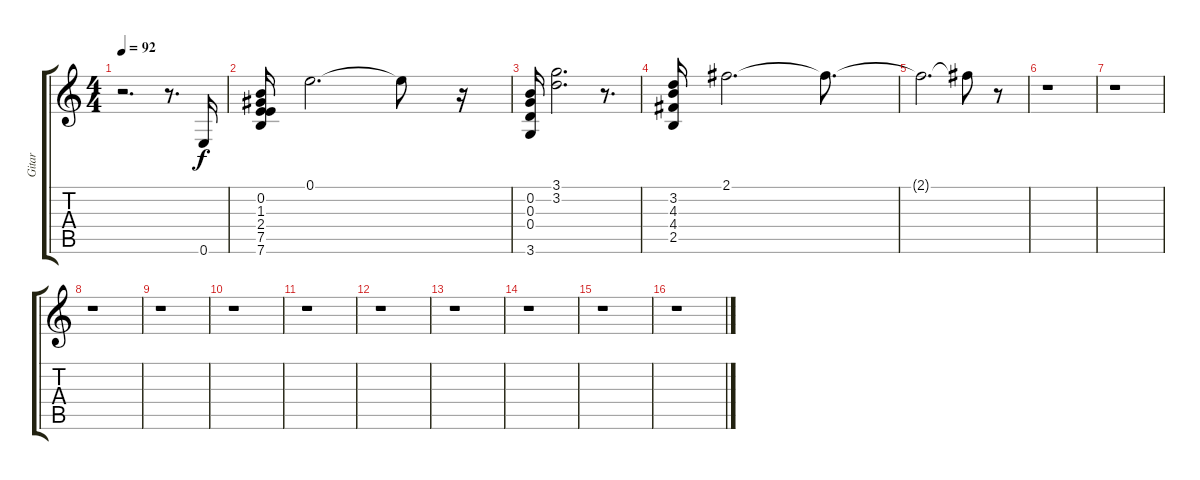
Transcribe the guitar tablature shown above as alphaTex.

\track ("Gitar" "Gitar") {instrument electricguitarclean}
\staff {score tabs}
\tuning (E4 B3 G3 D3 A2 E2) {hide}
\ts (4 4)
\tempo 92
\clef g2
\ks c
r.2{d dy f} r.8{d} 0.6.16 |
(0.2 1.3 2.4 7.5 7.6).16 0.1.2{d} 0.1{t}.8 r.16 |
(0.2 0.3 0.4 3.6).16 (3.1 3.2).2{d} r.8{d} |
(3.2 4.3 4.4 2.5).16 2.1.2{d} 2.1{t}.8{d} |
2.1{t}.2{d} 2.1{t}.8 r.8 |
r.1 |
r.1 |
r.1 |
r.1 |
r.1 |
r.1 |
r.1 |
r.1 |
r.1 |
r.1 |
r.1
